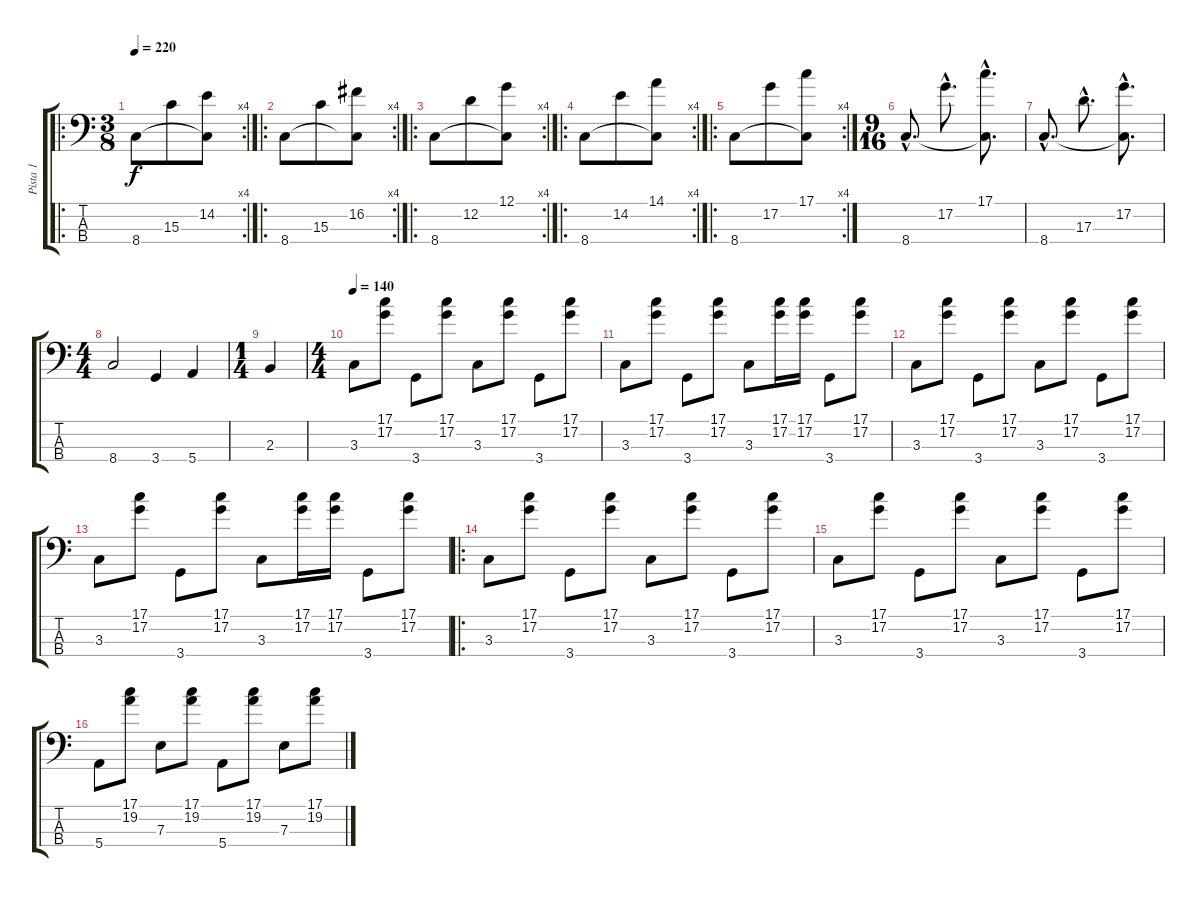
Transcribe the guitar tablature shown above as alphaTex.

\track ("Pista 1" "Pista 1") {instrument slapbass2}
\staff {score tabs}
\tuning (G2 D2 A1 E1) {hide}
\ro
\rc 4
\ts (3 8)
\tempo 220
\clef f4
\ks c
8.4.8{dy f} 15.3.8 (14.2 8.4{t}).8 |
\ro
\rc 4
8.4.8 15.3.8 (16.2 8.4{t}).8 |
\ro
\rc 4
8.4.8 12.2.8 (12.1 8.4{t}).8 |
\ro
\rc 4
8.4.8 14.2.8 (14.1 8.4{t}).8 |
\ro
\rc 4
8.4.8 17.2.8 (17.1 8.4{t}).8 |
\ts (9 16)
8.4{hac}.8{d} 17.2{hac}.8{d} (17.1{hac} 8.4{hac t}).8{d} |
8.4{hac}.8{d} 17.3{hac}.8{d} (17.2{hac} 8.4{hac t}).8{d} |
\ts (4 4)
8.4.2 3.4.4 5.4.4 |
\ts (1 4)
2.3.4 |
\ts (4 4)
\tempo 140
3.3.8 (17.1 17.2).8 3.4.8 (17.1 17.2).8 3.3.8 (17.1 17.2).8 3.4.8 (17.1 17.2).8 |
3.3.8 (17.1 17.2).8 3.4.8 (17.1 17.2).8 3.3.8 (17.1 17.2).16 (17.1 17.2).16 3.4.8 (17.1 17.2).8 |
3.3.8 (17.1 17.2).8 3.4.8 (17.1 17.2).8 3.3.8 (17.1 17.2).8 3.4.8 (17.1 17.2).8 |
3.3.8 (17.1 17.2).8 3.4.8 (17.1 17.2).8 3.3.8 (17.1 17.2).16 (17.1 17.2).16 3.4.8 (17.1 17.2).8 |
\ro
3.3.8 (17.1 17.2).8 3.4.8 (17.1 17.2).8 3.3.8 (17.1 17.2).8 3.4.8 (17.1 17.2).8 |
3.3.8 (17.1 17.2).8 3.4.8 (17.1 17.2).8 3.3.8 (17.1 17.2).8 3.4.8 (17.1 17.2).8 |
5.4.8 (17.1 19.2).8 7.3.8 (17.1 19.2).8 5.4.8 (17.1 19.2).8 7.3.8 (17.1 19.2).8
